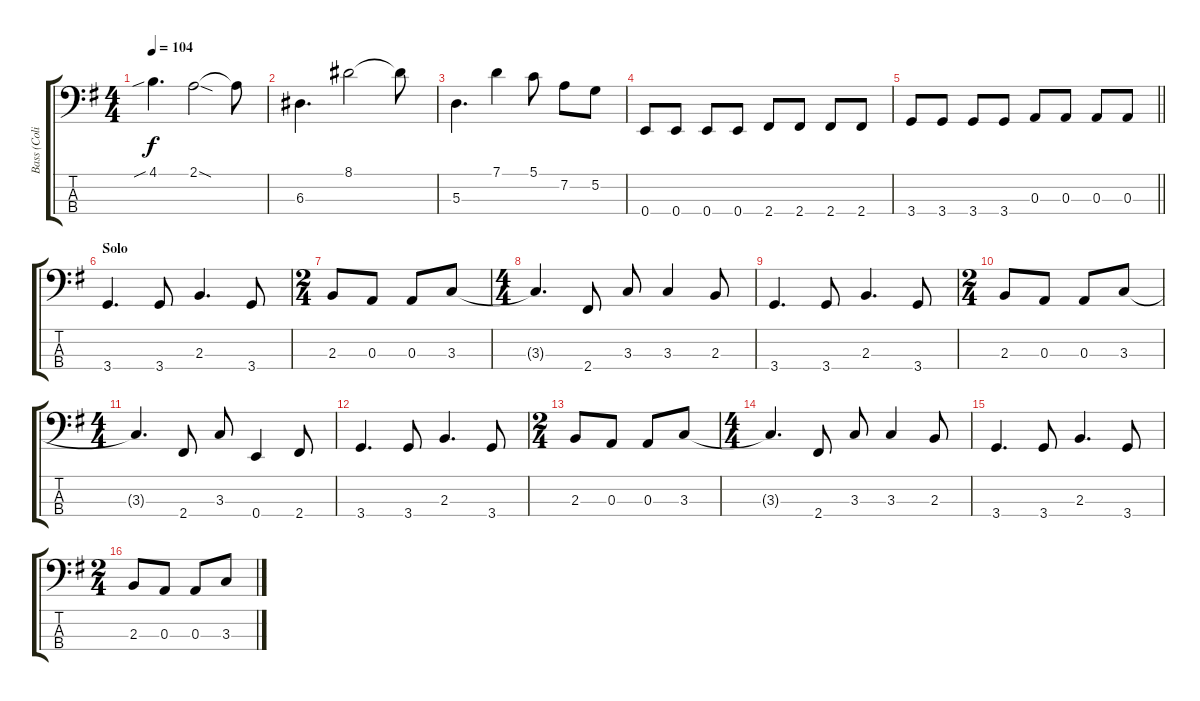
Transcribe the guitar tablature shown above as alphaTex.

\track ("Bass (Colin GreenWood)" "Bass (Coli") {instrument electricbassfinger}
\staff {score tabs}
\tuning (G2 D2 A1 E1) {hide}
\ts (4 4)
\tempo 104
\clef f4
\ks eminor
4.1{sib}.4{d dy f} 2.1{sod}.2 2.1{t}.8 |
6.3.4{d} 8.1.2 8.1{t}.8 |
5.3.4{d} 7.1.4 5.1.8 7.2.8 5.2.8 |
0.4.8 0.4.8 0.4.8 0.4.8 2.4.8 2.4.8 2.4.8 2.4.8 |
\barLineRight lightlight
3.4.8 3.4.8 3.4.8 3.4.8 0.3.8 0.3.8 0.3.8 0.3.8 |
\section ("" "Solo")
3.4.4{d} 3.4.8 2.3.4{d} 3.4.8 |
\ts (2 4)
2.3.8 0.3.8 0.3.8 3.3.8 |
\ts (4 4)
3.3{t}.4{d} 2.4.8 3.3.8 3.3.4 2.3.8 |
3.4.4{d} 3.4.8 2.3.4{d} 3.4.8 |
\ts (2 4)
2.3.8 0.3.8 0.3.8 3.3.8 |
\ts (4 4)
3.3{t}.4{d} 2.4.8 3.3.8 0.4.4 2.4.8 |
3.4.4{d} 3.4.8 2.3.4{d} 3.4.8 |
\ts (2 4)
2.3.8 0.3.8 0.3.8 3.3.8 |
\ts (4 4)
3.3{t}.4{d} 2.4.8 3.3.8 3.3.4 2.3.8 |
3.4.4{d} 3.4.8 2.3.4{d} 3.4.8 |
\ts (2 4)
2.3.8 0.3.8 0.3.8 3.3.8
